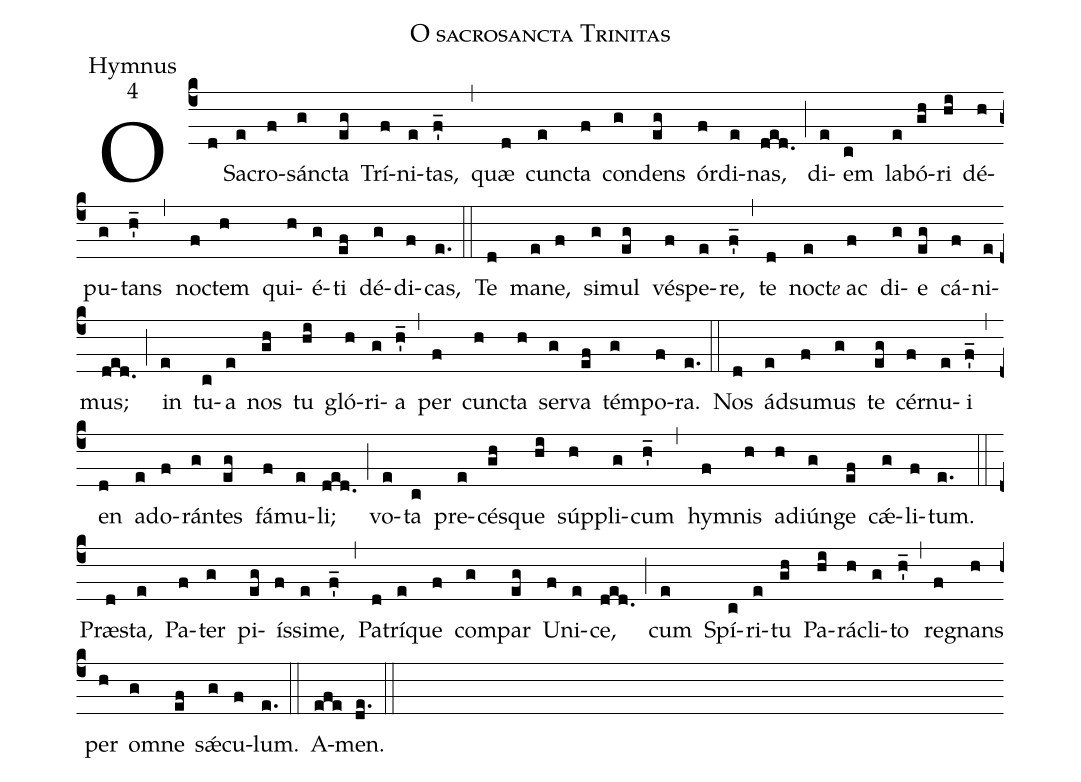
name:O sacrosancta Trinitas;
office-part:Hymnus;
mode:4;
%%
(c4)
O(d) Sa(e)cro(f)sán(g)cta(eg) Trí(f)ni(e)tas,(f'_) (,)
quæ(d) cun(e)cta(f) con(g)dens(eg) ór(f)di(e)nas,(ded.) (;)
di(e)em(c) la(e)bó(gh)ri(hi) dé(h)pu(g)tans(h'_) (,)
no(f)ctem(h) qui(h)é(g)ti(ef) dé(g)di(f)cas,(e.) (::)

Te(d) ma(e)ne,(f) si(g)mul(eg) vé(f)spe(e)re,(f'_) (,)
te(d) no(e)ct<e>e</e> {a}c(f) di(g)e(eg) cá(f)ni(e)mus;(ded.) (;)
in(e) tu(c)a(e) nos(gh) tu(hi) gló(h)ri(g)a(h'_) (,)
per(f) cun(h)cta(h) ser(g)va(ef) tém(g)po(f)ra.(e.) (::)

Nos(d) ád(e)su(f)mus(g) te(eg) cér(f)nu(e)i(f'_) (,)
en(d) a(e)do(f)rán(g)tes(eg) fá(f)mu(e)li;(ded.) (;)
vo(e)ta(c) pre(e)cés(gh)que(hi) súp(h)pli(g)cum(h'_) (,)
hym(f)nis(h) ad(h)iún(g)ge(ef) cǽ(g)li(f)tum.(e.) (::)

Præ(d)sta,(e) Pa(f)ter(g) pi(eg)ís(f)si(e)me,(f'_) (,)
Pa(d)trí(e)que(f) com(g)par(eg) U(f)ni(e)ce,(ded.) (;)
cum(e) Spí(c)ri(e)tu(gh) Pa(hi)rá(h)cli(g)to(h'_) (,)
re(f)gnans(h) per(h) om(g)ne(ef) sǽ(g)cu(f)lum.(e.) (::)

A(efe)men.(de.) (::)
